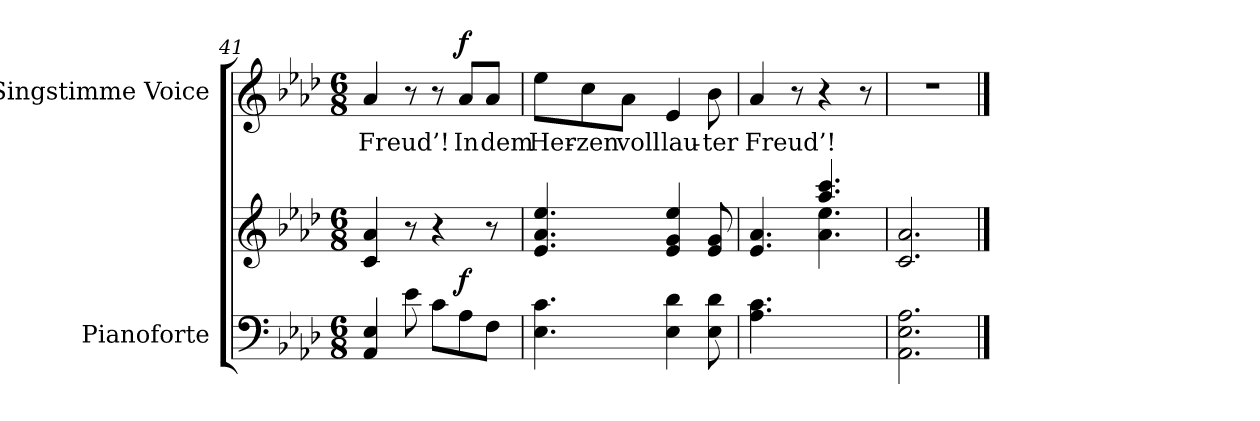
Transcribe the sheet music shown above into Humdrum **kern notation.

**kern	**kern	**dynam	**kern	**text	**dynam
*part2	*part2	*part2	*part1	*part1	*part1
*staff3	*staff2	*staff2/3	*staff1	*staff1	*staff1
*I"Pianoforte	*	*	*I"Singstimme Voice	*	*
*I'Pno	*	*	*	*	*
*clefF4	*clefG2	*	*clefG2	*	*
*k[b-e-a-d-]	*k[b-e-a-d-]	*	*k[b-e-a-d-]	*	*
*M6/8	*M6/8	*	*M6/8	*	*
=41	=41	=41	=41	=41	=41
!	!	!	!	!LO:LY:b	!
4AA-/ 4E-/	4c/ 4a-/	.	4a-/	Freud’!	.
8e-\	8r	.	8r	.	.
8c\L	4r	.	8r	.	.
!	!	!LO:DY:a=2	!	!LO:LY:b	!LO:DY:a
8A-\	.	f	8a-/L	In	f
!	!	!	!	!LO:LY:b	!
8F\J	8r	.	8a-/J	dem	.
=42	=42	=42	=42	=42	=42
!	!	!	!	!LO:LY:b	!
4.E-\ 4.c\	4.e-/ 4.a-/ 4.ee-/	.	8ee-\L	Her-	.
!	!	!	!	!LO:LY:b	!
.	.	.	8cc\	-zen	.
!	!	!	!	!LO:LY:b	!
.	.	.	8a-\J	voll	.
!	!	!	!	!LO:LY:b	!
4E-\ 4d-\	4e-/ 4g/ 4ee-/	.	4e-/	lau-	.
!	!	!	!	!LO:LY:b	!
8E-\ 8d-\	8e-/ 8g/	.	8b-\	-ter	.
=43	=43	=43	=43	=43	=43
*	*^	*	*	*	*
!	!	!	!	!	!LO:LY:b	!
4.A-\ 4.c\	4.e-/ 4.a-/	4.ryy	.	4a-/	Freud’!	.
.	.	.	.	8r	.	.
4.ryy	4.aa-/ 4.ccc/	4.a-\ 4.ee-\	.	4r	.	.
.	.	.	.	8r	.	.
*	*v	*v	*	*	*	*
=44	=44	=44	=44	=44	=44
2.AA-\ 2.E-\ 2.A-\	2.c/ 2.a-/	.	2.r	.	.
==	==	==	==	==	==
*-	*-	*-	*-	*-	*-
